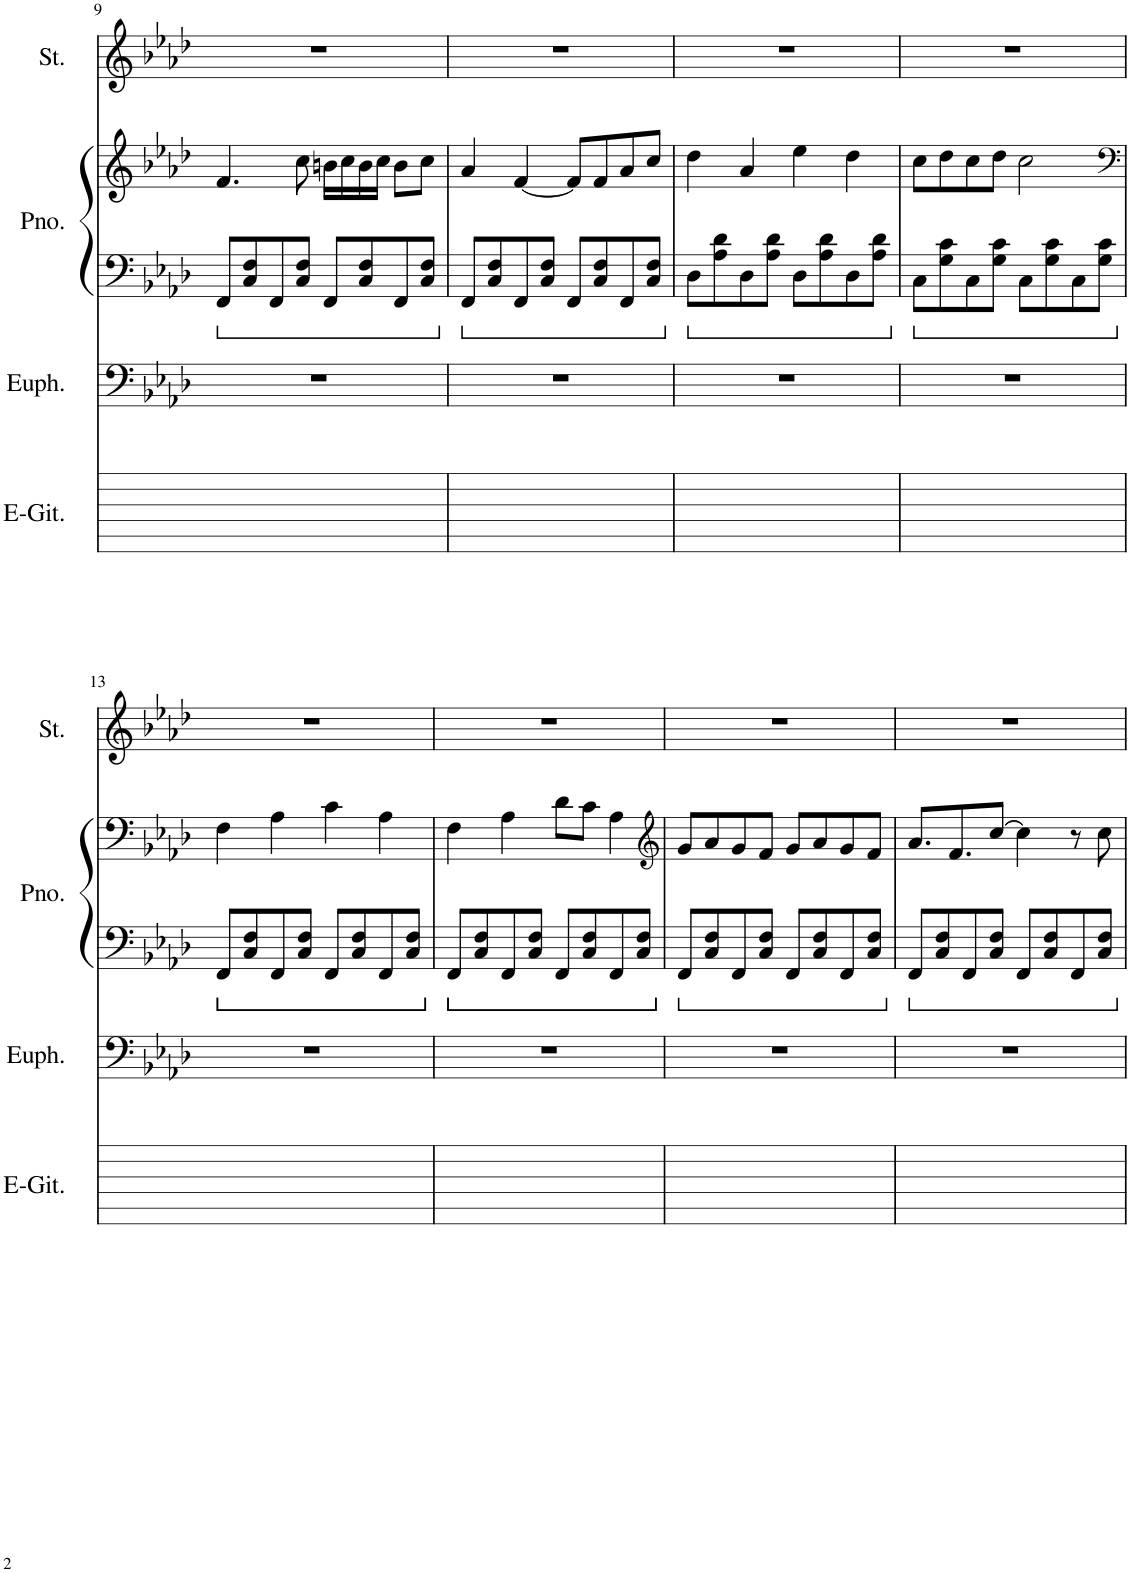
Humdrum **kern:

**kern	**kern	**kern	**kern	**kern
*part4	*part3	*part2	*part2	*part1
*staff5	*staff4	*staff3	*staff2	*staff1
*I"Elektrische Gitarre	*I"Euphonium	*I"Piano	*	*I"Stimme
*I'E-Git.	*I'Euph.	*I'Pno.	*	*I'St.
!!LO:PB:g=z
*	*clefF4	*clefF4	*clefG2	*clefG2
*k[b-e-a-d-]	*k[b-e-a-d-]	*k[b-e-a-d-]	*k[b-e-a-d-]	*k[b-e-a-d-]
*M4/4	*M4/4	*M4/4	*M4/4	*M4/4
=9	=9	=9	=9	=9
1r	1r	8FF/L	4.f/	1r
.	.	8C/ 8F/	.	.
.	.	8FF/	.	.
.	.	8C/ 8F/J	8cc\	.
.	.	8FF/L	16bn\LL	.
.	.	.	16cc\	.
.	.	8C/ 8F/	16b\	.
.	.	.	16cc\JJ	.
.	.	8FF/	8b\L	.
.	.	8C/ 8F/J	8cc\J	.
=10	=10	=10	=10	=10
1r	1r	8FF/L	4a-/	1r
.	.	8C/ 8F/	.	.
.	.	8FF/	[4f/	.
.	.	8C/ 8F/J	.	.
.	.	8FF/L	8f/L]	.
.	.	8C/ 8F/	8f/	.
.	.	8FF/	8a-/	.
.	.	8C/ 8F/J	8cc/J	.
=11	=11	=11	=11	=11
1r	1r	8D-\L	4dd-\	1r
.	.	8A-\ 8d-\	.	.
.	.	8D-\	4a-/	.
.	.	8A-\ 8d-\J	.	.
.	.	8D-\L	4ee-\	.
.	.	8A-\ 8d-\	.	.
.	.	8D-\	4dd-\	.
.	.	8A-\ 8d-\J	.	.
=12	=12	=12	=12	=12
1r	1r	8C\L	8cc\L	1r
.	.	8G\ 8c\	8dd-\	.
.	.	8C\	8cc\	.
.	.	8G\ 8c\J	8dd-\J	.
.	.	8C\L	2cc\	.
.	.	8G\ 8c\	.	.
.	.	8C\	.	.
.	.	8G\ 8c\J	.	.
!!LO:LB:g=z
=13	=13	=13	=13	=13
*	*	*	*clefF4	*
1r	1r	8FF/L	4F\	1r
.	.	8C/ 8F/	.	.
.	.	8FF/	4A-\	.
.	.	8C/ 8F/J	.	.
.	.	8FF/L	4c\	.
.	.	8C/ 8F/	.	.
.	.	8FF/	4A-\	.
.	.	8C/ 8F/J	.	.
=14	=14	=14	=14	=14
1r	1r	8FF/L	4F\	1r
.	.	8C/ 8F/	.	.
.	.	8FF/	4A-\	.
.	.	8C/ 8F/J	.	.
.	.	8FF/L	8d-\L	.
.	.	8C/ 8F/	8c\J	.
.	.	8FF/	4A-\	.
.	.	8C/ 8F/J	.	.
=15	=15	=15	=15	=15
*	*	*	*clefG2	*
1r	1r	8FF/L	8g/L	1r
.	.	8C/ 8F/	8a-/	.
.	.	8FF/	8g/	.
.	.	8C/ 8F/J	8f/J	.
.	.	8FF/L	8g/L	.
.	.	8C/ 8F/	8a-/	.
.	.	8FF/	8g/	.
.	.	8C/ 8F/J	8f/J	.
=16	=16	=16	=16	=16
1r	1r	8FF/L	8.a-/L	1r
.	.	8C/ 8F/	.	.
.	.	.	8.f/	.
.	.	8FF/	.	.
.	.	8C/ 8F/J	[8cc/J	.
.	.	8FF/L	4cc\]	.
.	.	8C/ 8F/	.	.
.	.	8FF/	8r	.
.	.	8C/ 8F/J	8cc\	.
=	=	=	=	=
*-	*-	*-	*-	*-
